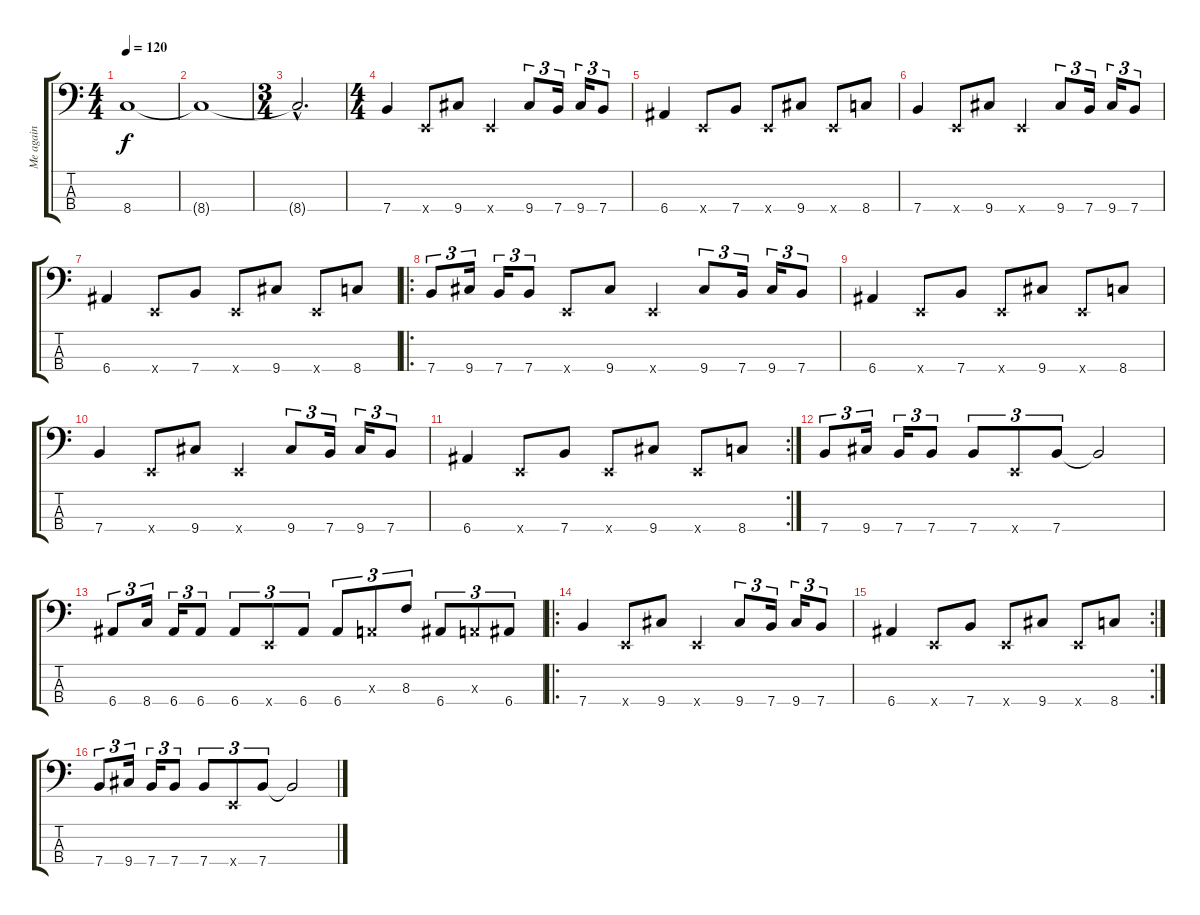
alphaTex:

\track ("Me again" "Me again") {instrument slapbass1}
\staff {score tabs}
\tuning (G2 D2 A1 E1) {hide}
\ts (4 4)
\tempo 120
\clef f4
\ks c
8.4{t}.1{dy f} |
8.4{t}.1 |
\ts (3 4)
8.4{hac t}.2{d} |
\ts (4 4)
7.4.4{instrument slapbass1} 0.4{x}.8 9.4.8 0.4{x}.4 9.4.8{tu (3 2)} 7.4.16{tu (3 2)} 9.4.16{tu (3 2)} 7.4.8{tu (3 2)} |
6.4.4 0.4{x}.8 7.4.8 0.4{x}.8 9.4.8 0.4{x}.8 8.4.8 |
7.4.4 0.4{x}.8 9.4.8 0.4{x}.4 9.4.8{tu (3 2)} 7.4.16{tu (3 2)} 9.4.16{tu (3 2)} 7.4.8{tu (3 2)} |
6.4.4 0.4{x}.8 7.4.8 0.4{x}.8 9.4.8 0.4{x}.8 8.4.8 |
\ro
7.4.8{tu (3 2)} 9.4.16{tu (3 2)} 7.4.16{tu (3 2)} 7.4.8{tu (3 2)} 0.4{x}.8 9.4.8 0.4{x}.4 9.4.8{tu (3 2)} 7.4.16{tu (3 2)} 9.4.16{tu (3 2)} 7.4.8{tu (3 2)} |
6.4.4 0.4{x}.8 7.4.8 0.4{x}.8 9.4.8 0.4{x}.8 8.4.8 |
7.4.4 0.4{x}.8 9.4.8 0.4{x}.4 9.4.8{tu (3 2)} 7.4.16{tu (3 2)} 9.4.16{tu (3 2)} 7.4.8{tu (3 2)} |
\rc 2
6.4.4 0.4{x}.8 7.4.8 0.4{x}.8 9.4.8 0.4{x}.8 8.4.8 |
7.4.8{tu (3 2) volume 14} 9.4.16{tu (3 2)} 7.4.16{tu (3 2)} 7.4.8{tu (3 2)} 7.4.8{tu (3 2)} 0.4{x}.8{tu (3 2)} 7.4.8{tu (3 2)} 7.4{t}.2 |
6.4.8{tu (3 2)} 8.4.16{tu (3 2)} 6.4.16{tu (3 2)} 6.4.8{tu (3 2)} 6.4.8{tu (3 2)} 0.4{x}.8{tu (3 2)} 6.4.8{tu (3 2)} 6.4.8{tu (3 2)} 0.3{x}.8{tu (3 2)} 8.3.8{tu (3 2)} 6.4.8{tu (3 2)} 0.3{x}.8{tu (3 2)} 6.4.8{tu (3 2)} |
\ro
7.4.4{volume 12} 0.4{x}.8 9.4.8 0.4{x}.4 9.4.8{tu (3 2)} 7.4.16{tu (3 2)} 9.4.16{tu (3 2)} 7.4.8{tu (3 2)} |
\rc 2
6.4.4 0.4{x}.8 7.4.8 0.4{x}.8 9.4.8 0.4{x}.8 8.4.8 |
7.4.8{tu (3 2) volume 14} 9.4.16{tu (3 2)} 7.4.16{tu (3 2)} 7.4.8{tu (3 2)} 7.4.8{tu (3 2)} 0.4{x}.8{tu (3 2)} 7.4.8{tu (3 2)} 7.4{t}.2
